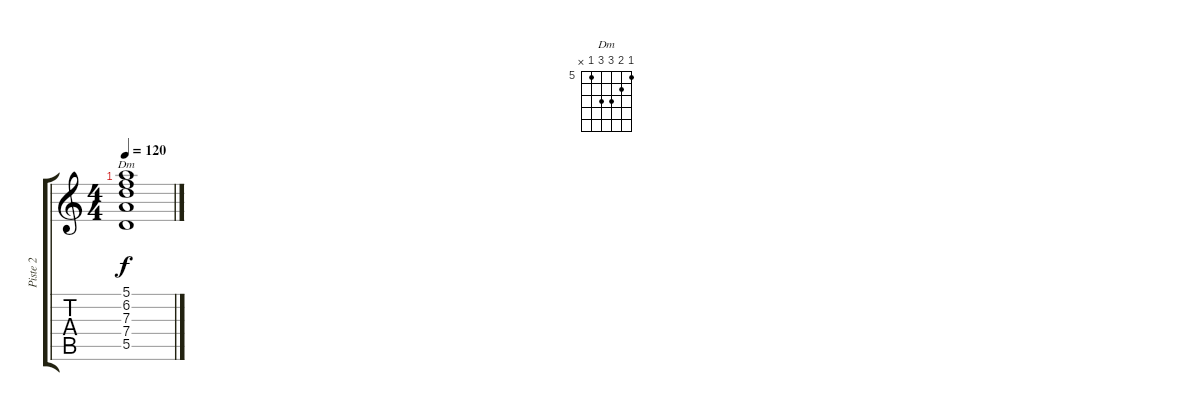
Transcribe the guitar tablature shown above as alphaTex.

\track ("Piste 2" "Piste 2") {instrument acousticguitarnylon}
\staff {score tabs}
\tuning (E4 B3 G3 D3 A2 E2) {hide}
\chord ("Dm" 5 6 7 7 5 x) {firstfret 5}
\ts (4 4)
\tempo 120
\clef g2
\ks c
(5.1 6.2 7.3 7.4 5.5).1{ch "Dm" dy f}
